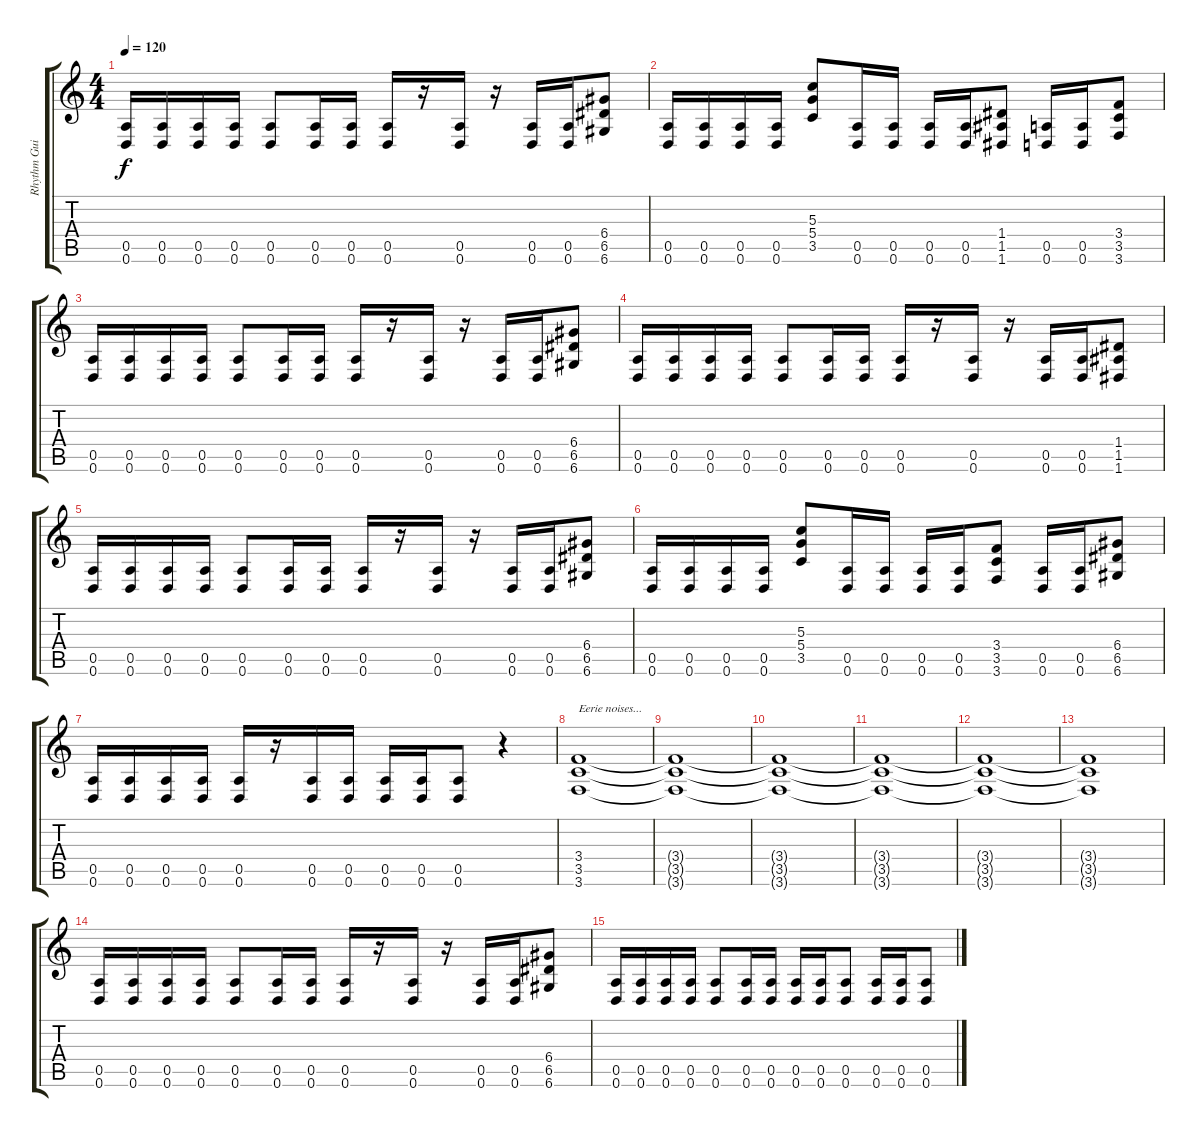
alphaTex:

\track ("Rhythm Guitar" "Rhythm Gui") {instrument distortionguitar}
\staff {score tabs}
\tuning (E4 B3 G3 D3 A2 D2) {hide}
\ts (4 4)
\tempo 120
\clef g2
\ks c
(0.5 0.6).16{dy f} (0.5 0.6).16 (0.5 0.6).16 (0.5 0.6).16 (0.5 0.6).8 (0.5 0.6).16 (0.5 0.6).16 (0.5 0.6).16 r.16 (0.5 0.6).16 r.16 (0.5 0.6).16 (0.5 0.6).16 (6.4 6.5 6.6).8 |
(0.5 0.6).16 (0.5 0.6).16 (0.5 0.6).16 (0.5 0.6).16 (5.3 5.4 3.5).8 (0.5 0.6).16 (0.5 0.6).16 (0.5 0.6).16 (0.5 0.6).16 (1.4 1.5 1.6).8 (0.5 0.6).16 (0.5 0.6).16 (3.4 3.5 3.6).8 |
(0.5 0.6).16 (0.5 0.6).16 (0.5 0.6).16 (0.5 0.6).16 (0.5 0.6).8 (0.5 0.6).16 (0.5 0.6).16 (0.5 0.6).16 r.16 (0.5 0.6).16 r.16 (0.5 0.6).16 (0.5 0.6).16 (6.4 6.5 6.6).8 |
(0.5 0.6).16 (0.5 0.6).16 (0.5 0.6).16 (0.5 0.6).16 (0.5 0.6).8 (0.5 0.6).16 (0.5 0.6).16 (0.5 0.6).16 r.16 (0.5 0.6).16 r.16 (0.5 0.6).16 (0.5 0.6).16 (1.4 1.5 1.6).8 |
(0.5 0.6).16 (0.5 0.6).16 (0.5 0.6).16 (0.5 0.6).16 (0.5 0.6).8 (0.5 0.6).16 (0.5 0.6).16 (0.5 0.6).16 r.16 (0.5 0.6).16 r.16 (0.5 0.6).16 (0.5 0.6).16 (6.4 6.5 6.6).8 |
(0.5 0.6).16 (0.5 0.6).16 (0.5 0.6).16 (0.5 0.6).16 (5.3 5.4 3.5).8 (0.5 0.6).16 (0.5 0.6).16 (0.5 0.6).16 (0.5 0.6).16 (3.4 3.5 3.6).8 (0.5 0.6).16 (0.5 0.6).16 (6.4 6.5 6.6).8 |
(0.5 0.6).16 (0.5 0.6).16 (0.5 0.6).16 (0.5 0.6).16 (0.5 0.6).16 r.16 (0.5 0.6).16 (0.5 0.6).16 (0.5 0.6).16 (0.5 0.6).16 (0.5 0.6).8 r.4 |
(3.4 3.5 3.6).1{txt "Eerie noises..."} |
(3.4{t} 3.5{t} 3.6{t}).1 |
(3.4{t} 3.5{t} 3.6{t}).1 |
(3.4{t} 3.5{t} 3.6{t}).1 |
(3.4{t} 3.5{t} 3.6{t}).1 |
(3.4{t} 3.5{t} 3.6{t}).1 |
(0.5 0.6).16 (0.5 0.6).16 (0.5 0.6).16 (0.5 0.6).16 (0.5 0.6).8 (0.5 0.6).16 (0.5 0.6).16 (0.5 0.6).16 r.16 (0.5 0.6).16 r.16 (0.5 0.6).16 (0.5 0.6).16 (6.4 6.5 6.6).8 |
(0.5 0.6).16 (0.5 0.6).16 (0.5 0.6).16 (0.5 0.6).16 (0.5 0.6).8 (0.5 0.6).16 (0.5 0.6).16 (0.5 0.6).16 (0.5 0.6).16 (0.5 0.6).8 (0.5 0.6).16 (0.5 0.6).16 (0.5 0.6).8
